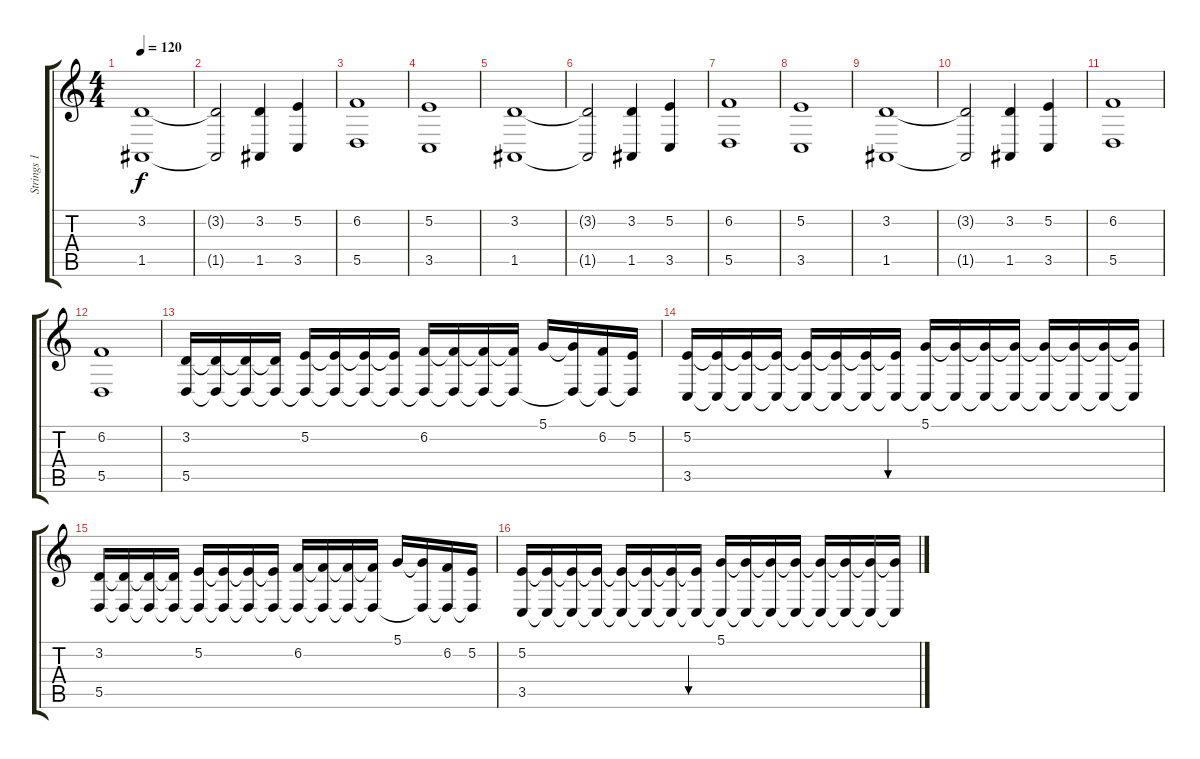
\track ("Strings 1" "Strings 1") {instrument stringensemble1}
\staff {score tabs}
\tuning (D4 B3 D3 D3 A2 D2) {hide}
\ts (4 4)
\tempo 120
\clef g2
\ks c
(3.2 1.5).1{dy f} |
(3.2{t} 1.5{t}).2 (3.2 1.5).4 (5.2 3.5).4 |
(6.2 5.5).1{balance 16} |
(5.2 3.5).1 |
(3.2 1.5).1 |
(3.2{t} 1.5{t}).2 (3.2 1.5).4 (5.2 3.5).4 |
(6.2 5.5).1 |
(5.2 3.5).1 |
(3.2 1.5).1 |
(3.2{t} 1.5{t}).2 (3.2 1.5).4 (5.2 3.5).4 |
(6.2 5.5).1 |
(6.2 5.5).1 |
(3.2 5.5).16{volume 15} (3.2{t} 5.5{t}).16 (3.2{t} 5.5{t}).16 (3.2{t} 5.5{t}).16 (5.2 5.5{t}).16 (5.2{t} 5.5{t}).16 (5.2{t} 5.5{t}).16 (5.2{t} 5.5{t}).16 (6.2 5.5{t}).16 (6.2{t} 5.5{t}).16 (6.2{t} 5.5{t}).16 (6.2{t} 5.5{t}).16 5.1.16 (5.1{t} 5.5{t}).16 (6.2 5.5{t}).16 (5.2 5.5{t}).16 |
(5.2 3.5).16 (5.2{t} 3.5{t}).16 (5.2{t} 3.5{t}).16 (5.2{t} 3.5{t}).16 (5.2{t} 3.5{t}).16 (5.2{t} 3.5{t}).16 (5.2{t} 3.5{t}).16 (5.2{t} 3.5{t}).16{bu 60} (5.1 3.5{t}).16 (5.1{t} 3.5{t}).16 (5.1{t} 3.5{t}).16 (5.1{t} 3.5{t}).16 (5.1{t} 3.5{t}).16 (5.1{t} 3.5{t}).16 (5.1{t} 3.5{t}).16 (5.1{t} 3.5{t}).16 |
(3.2 5.5).16{volume 14} (3.2{t} 5.5{t}).16 (3.2{t} 5.5{t}).16 (3.2{t} 5.5{t}).16 (5.2 5.5{t}).16 (5.2{t} 5.5{t}).16 (5.2{t} 5.5{t}).16 (5.2{t} 5.5{t}).16 (6.2 5.5{t}).16 (6.2{t} 5.5{t}).16 (6.2{t} 5.5{t}).16 (6.2{t} 5.5{t}).16 5.1.16 (5.1{t} 5.5{t}).16 (6.2 5.5{t}).16 (5.2 5.5{t}).16 |
(5.2 3.5).16 (5.2{t} 3.5{t}).16 (5.2{t} 3.5{t}).16 (5.2{t} 3.5{t}).16 (5.2{t} 3.5{t}).16 (5.2{t} 3.5{t}).16 (5.2{t} 3.5{t}).16 (5.2{t} 3.5{t}).16{bu 60} (5.1 3.5{t}).16 (5.1{t} 3.5{t}).16 (5.1{t} 3.5{t}).16 (5.1{t} 3.5{t}).16 (5.1{t} 3.5{t}).16 (5.1{t} 3.5{t}).16 (5.1{t} 3.5{t}).16 (5.1{t} 3.5{t}).16
